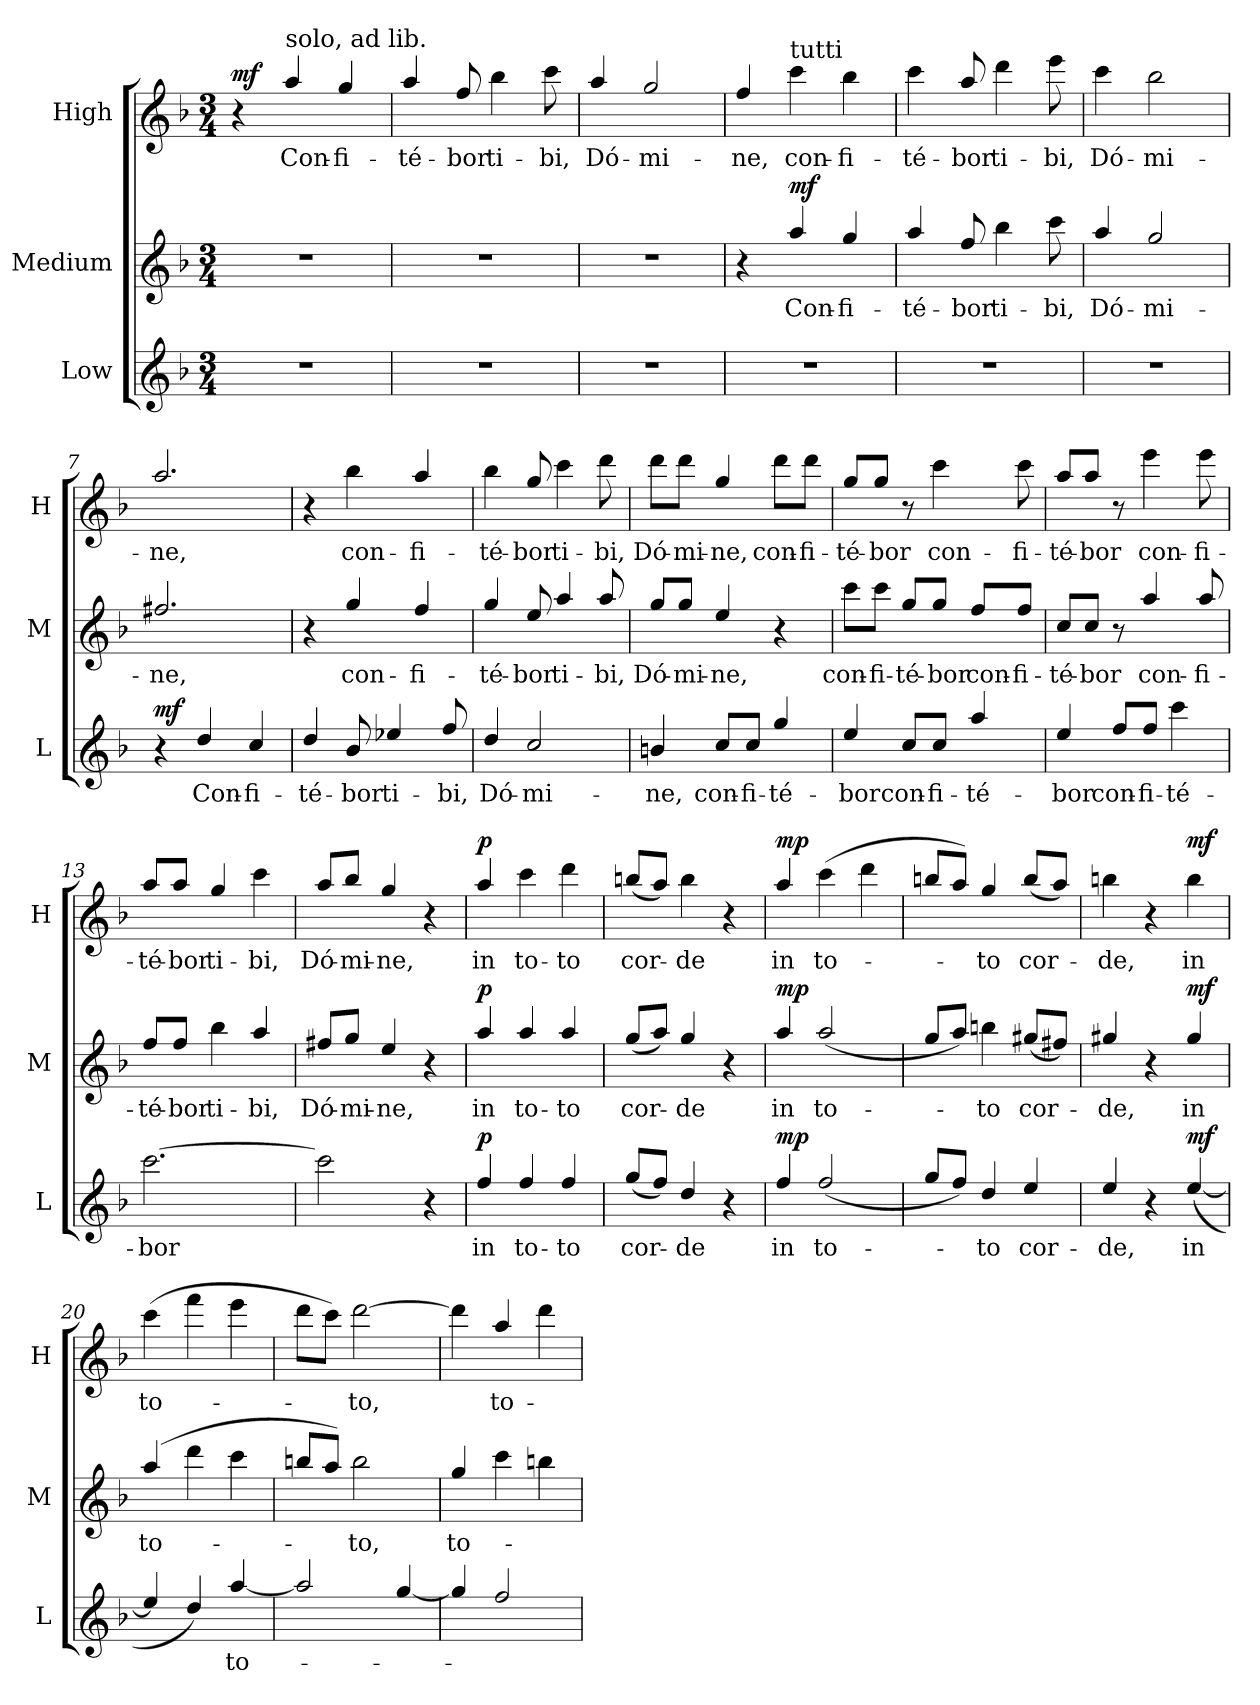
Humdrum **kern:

**kern	**text	**dynam	**kern	**text	**dynam	**kern	**text	**dynam
*part3	*part3	*part3	*part2	*part2	*part2	*part1	*part1	*part1
*staff3	*staff3	*staff3	*staff2	*staff2	*staff2	*staff1	*staff1	*staff1
*I"Low	*	*	*I"Medium	*	*	*I"High	*	*
*I'L	*	*	*I'M	*	*	*I'H	*	*
*clefG2	*	*	*clefG2	*	*	*clefG2	*	*
*ITrd7c12	*	*	*ITrd7c12	*	*	*ITrd7c12	*	*
*k[b-]	*	*	*k[b-]	*	*	*k[b-]	*	*
*F:	*	*	*F:	*	*	*F:	*	*
*M3/4	*	*	*M3/4	*	*	*M3/4	*	*
*MM116	*	*	*MM116	*	*	*MM116	*	*
=1	=1	=1	=1	=1	=1	=1	=1	=1
!	!	!	!	!	!	!	!	!LO:DY:a
2.r	.	.	2.r	.	.	4r	.	mf
!	!	!	!	!	!	!LO:TX:a:t=solo, ad lib.	!	!
!	!	!	!	!	!	!	!LO:LY:b	!
.	.	.	.	.	.	4a/	Con-	.
!	!	!	!	!	!	!	!LO:LY:b	!
.	.	.	.	.	.	4g/	-fi-	.
=2	=2	=2	=2	=2	=2	=2	=2	=2
!	!	!	!	!	!	!	!LO:LY:b	!
2.r	.	.	2.r	.	.	4a/	-té-	.
!	!	!	!	!	!	!	!LO:LY:b	!
.	.	.	.	.	.	8f/	-bor	.
!	!	!	!	!	!	!	!LO:LY:b	!
.	.	.	.	.	.	4b-\	ti-	.
!	!	!	!	!	!	!	!LO:LY:b	!
.	.	.	.	.	.	8cc\	-bi,	.
=3	=3	=3	=3	=3	=3	=3	=3	=3
!	!	!	!	!	!	!	!LO:LY:b	!
2.r	.	.	2.r	.	.	4a/	Dó-	.
!	!	!	!	!	!	!	!LO:LY:b	!
.	.	.	.	.	.	2g/	-mi-	.
=4	=4	=4	=4	=4	=4	=4	=4	=4
!	!	!	!	!	!	!	!LO:LY:b	!
2.r	.	.	4r	.	.	4f/	-ne,	.
!	!	!	!	!	!	!LO:TX:a:t=tutti	!	!
!	!	!	!	!LO:LY:b	!LO:DY:a	!	!LO:LY:b	!
.	.	.	4a/	Con-	mf	4cc\	con-	.
!	!	!	!	!LO:LY:b	!	!	!LO:LY:b	!
.	.	.	4g/	-fi-	.	4b-\	-fi-	.
=5	=5	=5	=5	=5	=5	=5	=5	=5
!	!	!	!	!LO:LY:b	!	!	!LO:LY:b	!
2.r	.	.	4a/	-té-	.	4cc\	-té-	.
!	!	!	!	!LO:LY:b	!	!	!LO:LY:b	!
.	.	.	8f/	-bor	.	8a/	-bor	.
!	!	!	!	!LO:LY:b	!	!	!LO:LY:b	!
.	.	.	4b-\	ti-	.	4dd\	ti-	.
!	!	!	!	!LO:LY:b	!	!	!LO:LY:b	!
.	.	.	8cc\	-bi,	.	8ee\	-bi,	.
=6	=6	=6	=6	=6	=6	=6	=6	=6
!	!	!	!	!LO:LY:b	!	!	!LO:LY:b	!
2.r	.	.	4a/	Dó-	.	4cc\	Dó-	.
!	!	!	!	!LO:LY:b	!	!	!LO:LY:b	!
.	.	.	2g/	-mi-	.	2b-\	-mi-	.
=7	=7	=7	=7	=7	=7	=7	=7	=7
!	!	!LO:DY:a	!	!LO:LY:b	!	!	!LO:LY:b	!
4r	.	mf	2.f#X/	-ne,	.	2.a/	-ne,	.
!	!LO:LY:b	!	!	!	!	!	!	!
4d/	Con-	.	.	.	.	.	.	.
!	!LO:LY:b	!	!	!	!	!	!	!
4c/	-fi-	.	.	.	.	.	.	.
!!LO:LB:g=z
=8	=8	=8	=8	=8	=8	=8	=8	=8
!	!LO:LY:b	!	!	!	!	!	!	!
4d/	-té-	.	4r	.	.	4r	.	.
!	!LO:LY:b	!	!	!LO:LY:b	!	!	!LO:LY:b	!
8B-/	-bor	.	4g/	con-	.	4b-\	con-	.
!	!LO:LY:b	!	!	!	!	!	!	!
4e-X/	ti-	.	.	.	.	.	.	.
!	!	!	!	!LO:LY:b	!	!	!LO:LY:b	!
.	.	.	4f/	-fi-	.	4a/	-fi-	.
!	!LO:LY:b	!	!	!	!	!	!	!
8f/	-bi,	.	.	.	.	.	.	.
=9	=9	=9	=9	=9	=9	=9	=9	=9
!	!LO:LY:b	!	!	!LO:LY:b	!	!	!LO:LY:b	!
4d/	Dó-	.	4g/	-té-	.	4b-\	-té-	.
!	!LO:LY:b	!	!	!LO:LY:b	!	!	!LO:LY:b	!
2c/	-mi-	.	8e/	-bor	.	8g/	-bor	.
!	!	!	!	!LO:LY:b	!	!	!LO:LY:b	!
.	.	.	4a/	ti-	.	4cc\	ti-	.
!	!	!	!	!LO:LY:b	!	!	!LO:LY:b	!
.	.	.	8a/	-bi,	.	8dd\	-bi,	.
=10	=10	=10	=10	=10	=10	=10	=10	=10
!	!LO:LY:b	!	!	!LO:LY:b	!	!	!LO:LY:b	!
4Bn/	-ne,	.	8g/L	Dó-	.	8dd\L	Dó-	.
!	!	!	!	!LO:LY:b	!	!	!LO:LY:b	!
.	.	.	8g/J	-mi-	.	8dd\J	-mi-	.
!	!LO:LY:b	!	!	!LO:LY:b	!	!	!LO:LY:b	!
8c/L	con-	.	4e/	-ne,	.	4g/	-ne,	.
!	!LO:LY:b	!	!	!	!	!	!	!
8c/J	-fi-	.	.	.	.	.	.	.
!	!LO:LY:b	!	!	!	!	!	!LO:LY:b	!
4g/	-té-	.	4r	.	.	8dd\L	con-	.
!	!	!	!	!	!	!	!LO:LY:b	!
.	.	.	.	.	.	8dd\J	-fi-	.
=11	=11	=11	=11	=11	=11	=11	=11	=11
!	!LO:LY:b	!	!	!LO:LY:b	!	!	!LO:LY:b	!
4e/	-bor	.	8cc\L	con-	.	8g/L	-té-	.
!	!	!	!	!LO:LY:b	!	!	!LO:LY:b	!
.	.	.	8cc\J	-fi-	.	8g/J	-bor	.
!	!LO:LY:b	!	!	!LO:LY:b	!	!	!	!
8c/L	con-	.	8g/L	-té-	.	8r	.	.
!	!LO:LY:b	!	!	!LO:LY:b	!	!	!LO:LY:b	!
8c/J	-fi-	.	8g/J	-bor	.	4cc\	con-	.
!	!LO:LY:b	!	!	!LO:LY:b	!	!	!	!
4a/	-té-	.	8f/L	con-	.	.	.	.
!	!	!	!	!LO:LY:b	!	!	!LO:LY:b	!
.	.	.	8f/J	-fi-	.	8cc\	-fi-	.
=12	=12	=12	=12	=12	=12	=12	=12	=12
!	!LO:LY:b	!	!	!LO:LY:b	!	!	!LO:LY:b	!
4e/	-bor	.	8c/L	-té-	.	8a/L	-té-	.
!	!	!	!	!LO:LY:b	!	!	!LO:LY:b	!
.	.	.	8c/J	-bor	.	8a/J	-bor	.
!	!LO:LY:b	!	!	!	!	!	!	!
8f/L	con-	.	8r	.	.	8r	.	.
!	!LO:LY:b	!	!	!LO:LY:b	!	!	!LO:LY:b	!
8f/J	-fi-	.	4a/	con-	.	4ee\	con-	.
!	!LO:LY:b	!	!	!	!	!	!	!
4cc\	-té-	.	.	.	.	.	.	.
!	!	!	!	!LO:LY:b	!	!	!LO:LY:b	!
.	.	.	8a/	-fi-	.	8ee\	-fi-	.
=13	=13	=13	=13	=13	=13	=13	=13	=13
!	!LO:LY:b	!	!	!LO:LY:b	!	!	!LO:LY:b	!
[2.cc\	-bor	.	8f/L	-té-	.	8a/L	-té-	.
!	!	!	!	!LO:LY:b	!	!	!LO:LY:b	!
.	.	.	8f/J	-bor	.	8a/J	-bor	.
!	!	!	!	!LO:LY:b	!	!	!LO:LY:b	!
.	.	.	4b-\	ti-	.	4g/	ti-	.
!	!	!	!	!LO:LY:b	!	!	!LO:LY:b	!
.	.	.	4a/	-bi,	.	4cc\	-bi,	.
!!LO:LB:g=z
=14	=14	=14	=14	=14	=14	=14	=14	=14
!	!	!	!	!LO:LY:b	!	!	!LO:LY:b	!
2cc\]	.	.	8f#X/L	Dó-	.	8a/L	Dó-	.
!	!	!	!	!LO:LY:b	!	!	!LO:LY:b	!
.	.	.	8g/J	-mi-	.	8b-/J	-mi-	.
!	!	!	!	!LO:LY:b	!	!	!LO:LY:b	!
.	.	.	4e/	-ne,	.	4g/	-ne,	.
4r	.	.	4r	.	.	4r	.	.
=15	=15	=15	=15	=15	=15	=15	=15	=15
!	!LO:LY:b	!LO:DY:a	!	!LO:LY:b	!LO:DY:a	!	!LO:LY:b	!LO:DY:a
4f/	in	p	4a/	in	p	4a/	in	p
!	!LO:LY:b	!	!	!LO:LY:b	!	!	!LO:LY:b	!
4f/	to-	.	4a/	to-	.	4cc\	to-	.
!	!LO:LY:b	!	!	!LO:LY:b	!	!	!LO:LY:b	!
4f/	-to	.	4a/	-to	.	4dd\	-to	.
=16	=16	=16	=16	=16	=16	=16	=16	=16
!	!LO:LY:b	!	!	!LO:LY:b	!	!	!LO:LY:b	!
(<8g/L	cor-	.	(<8g/L	cor-	.	(<8bn/L	cor-	.
8f/J)	.	.	8a/J)	.	.	8a/J)	.	.
!	!LO:LY:b	!	!	!LO:LY:b	!	!	!LO:LY:b	!
4d/	-de	.	4g/	-de	.	4b\	-de	.
4r	.	.	4r	.	.	4r	.	.
=17	=17	=17	=17	=17	=17	=17	=17	=17
!	!LO:LY:b	!LO:DY:a	!	!LO:LY:b	!LO:DY:a	!	!LO:LY:b	!LO:DY:a
4f/	in	mp	4a/	in	mp	4a/	in	mp
!	!LO:LY:b	!	!	!LO:LY:b	!	!	!LO:LY:b	!
(<2f/	to-	.	(<2a/	to-	.	(>4cc\	to-	.
.	.	.	.	.	.	4dd\	.	.
=18	=18	=18	=18	=18	=18	=18	=18	=18
8g/L	.	.	8g/L	.	.	8bn/L	.	.
8f/J)	.	.	8a/J)	.	.	8a/J)	.	.
!	!LO:LY:b	!	!	!LO:LY:b	!	!	!LO:LY:b	!
4d/	-to	.	4bn\	-to	.	4g/	-to	.
!	!LO:LY:b	!	!	!LO:LY:b	!	!	!LO:LY:b	!
4e/	cor-	.	(<8g#X/L	cor-	.	(<8b/L	cor-	.
.	.	.	8f#X/J)	.	.	8a/J)	.	.
=19	=19	=19	=19	=19	=19	=19	=19	=19
!	!LO:LY:b	!	!	!LO:LY:b	!	!	!LO:LY:b	!
4e/	-de,	.	4g#X/	-de,	.	4bn\	-de,	.
4r	.	.	4r	.	.	4r	.	.
!	!LO:LY:b	!LO:DY:a	!	!LO:LY:b	!LO:DY:a	!	!LO:LY:b	!LO:DY:a
(<[4e/	in	mf	4g#/	in	mf	4b\	in	mf
=20	=20	=20	=20	=20	=20	=20	=20	=20
!	!	!	!	!LO:LY:b	!	!	!LO:LY:b	!
4e/]	.	.	(4a/	to-	.	(>4cc\	to-	.
4d/)	.	.	4dd\	.	.	4ff\	.	.
!	!LO:LY:b	!	!	!	!	!	!	!
[4a/	to-	.	4cc\	.	.	4ee\	.	.
=21	=21	=21	=21	=21	=21	=21	=21	=21
2a/]	.	.	8bn/L	.	.	8dd\L	.	.
.	.	.	8a/J)	.	.	8cc\J)	.	.
!	!	!	!	!LO:LY:b	!	!	!LO:LY:b	!
.	.	.	2b\	-to,	.	[2dd\	-to,	.
[4g/	.	.	.	.	.	.	.	.
!!LO:PB:g=z
=22	=22	=22	=22	=22	=22	=22	=22	=22
!	!	!	!	!LO:LY:b	!	!	!	!
4g/]	.	.	4g/	to-	.	4dd\]	.	.
!	!	!	!	!	!	!	!LO:LY:b	!
2f/	.	.	4cc\	.	.	4a/	to-	.
.	.	.	4bn\	.	.	4dd\	.	.
=	=	=	=	=	=	=	=	=
*-	*-	*-	*-	*-	*-	*-	*-	*-
